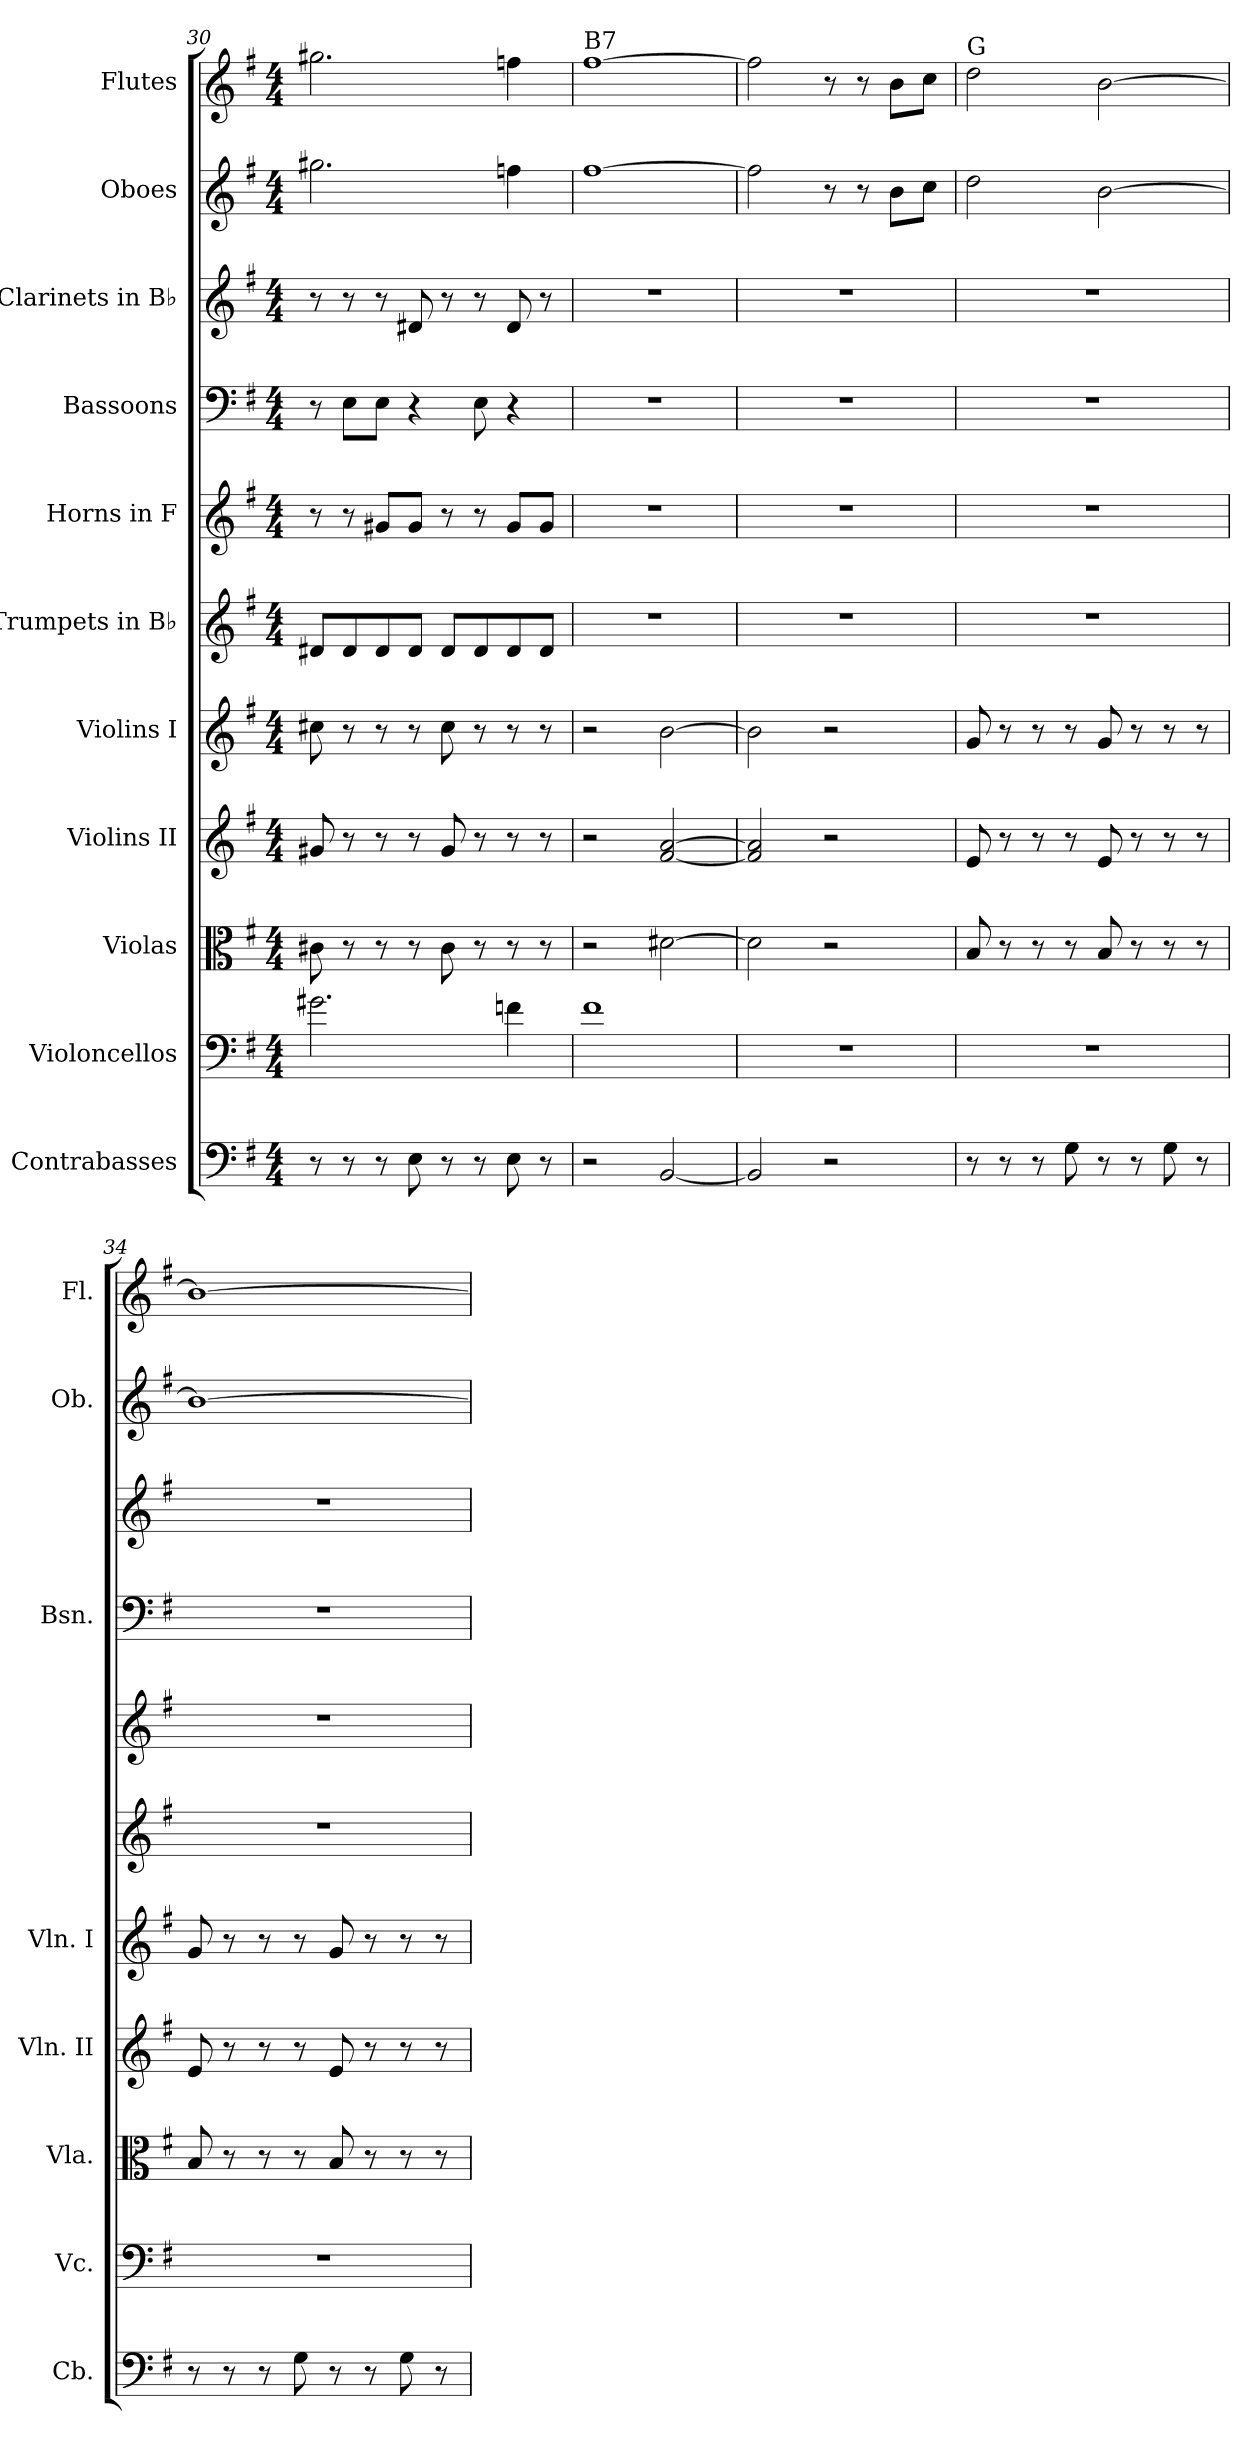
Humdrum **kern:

**kern	**kern	**kern	**kern	**kern	**kern	**kern	**kern	**kern	**kern	**kern
*part11	*part10	*part9	*part8	*part7	*part6	*part5	*part4	*part3	*part2	*part1
*staff11	*staff10	*staff9	*staff8	*staff7	*staff6	*staff5	*staff4	*staff3	*staff2	*staff1
*I"Contrabasses	*I"Violoncellos	*I"Violas	*I"Violins II	*I"Violins I	*I"Trumpets in B♭	*I"Horns in F	*I"Bassoons	*I"Clarinets in B♭	*I"Oboes	*I"Flutes
*I'Cb.	*I'Vc.	*I'Vla.	*I'Vln. II	*I'Vln. I	*	*	*I'Bsn.	*	*I'Ob.	*I'Fl.
*clefF4	*clefF4	*clefC3	*clefG2	*clefG2	*clefG2	*clefG2	*clefF4	*clefG2	*clefG2	*clefG2
*ITrd7c12	*	*	*	*	*ITrd1c2	*ITrd4c7	*	*ITrd1c2	*	*
*k[f#]	*k[f#]	*k[f#]	*k[f#]	*k[f#]	*k[b-]	*k[]	*k[f#]	*k[b-]	*k[f#]	*k[f#]
*M4/4	*M4/4	*M4/4	*M4/4	*M4/4	*M4/4	*M4/4	*M4/4	*M4/4	*M4/4	*M4/4
=30	=30	=30	=30	=30	=30	=30	=30	=30	=30	=30
8r	2.g#X\	8c#X\	8g#X/	8cc#X\	8c#X/L	8r	8r	8r	2.gg#X\	2.gg#X\
8r	.	8r	8r	8r	8c#/	8r	8E\L	8r	.	.
8r	.	8r	8r	8r	8c#/	8c#X/L	8E\J	8r	.	.
8EE\	.	8r	8r	8r	8c#/J	8c#/J	4r	8c#X/	.	.
8r	.	8c#\	8g#/	8cc#\	8c#/L	8r	.	8r	.	.
8r	.	8r	8r	8r	8c#/	8r	8E\	8r	.	.
8EE\	4fn\	8r	8r	8r	8c#/	8c#/L	4r	8c#/	4ffn\	4ffn\
8r	.	8r	8r	8r	8c#/J	8c#/J	.	8r	.	.
=31	=31	=31	=31	=31	=31	=31	=31	=31	=31	=31
!	!	!	!	!	!	!	!	!	!	!LO:TX:a:t=B7
2r	1f#	2r	2r	2r	1r	1r	1r	1r	[1ff#	[1ff#
[2BBB/	.	[2d#X\	[2f#/ [2a/	[2b\	.	.	.	.	.	.
=32	=32	=32	=32	=32	=32	=32	=32	=32	=32	=32
2BBB/]	1r	2d#\]	2f#/] 2a/]	2b\]	1r	1r	1r	1r	2ff#\]	2ff#\]
2r	.	2r	2r	2r	.	.	.	.	8r	8r
.	.	.	.	.	.	.	.	.	8r	8r
.	.	.	.	.	.	.	.	.	8b\L	8b\L
.	.	.	.	.	.	.	.	.	8cc\J	8cc\J
!!LO:PB:g=z
=33	=33	=33	=33	=33	=33	=33	=33	=33	=33	=33
!	!	!	!	!	!	!	!	!	!	!LO:TX:a:t=G
8r	1r	8B/	8e/	8g/	1r	1r	1r	1r	2dd\	2dd\
8r	.	8r	8r	8r	.	.	.	.	.	.
8r	.	8r	8r	8r	.	.	.	.	.	.
8GG\	.	8r	8r	8r	.	.	.	.	.	.
8r	.	8B/	8e/	8g/	.	.	.	.	[2b\	[2b\
8r	.	8r	8r	8r	.	.	.	.	.	.
8GG\	.	8r	8r	8r	.	.	.	.	.	.
8r	.	8r	8r	8r	.	.	.	.	.	.
=34	=34	=34	=34	=34	=34	=34	=34	=34	=34	=34
8r	1r	8B/	8e/	8g/	1r	1r	1r	1r	1b_	1b_
8r	.	8r	8r	8r	.	.	.	.	.	.
8r	.	8r	8r	8r	.	.	.	.	.	.
8GG\	.	8r	8r	8r	.	.	.	.	.	.
8r	.	8B/	8e/	8g/	.	.	.	.	.	.
8r	.	8r	8r	8r	.	.	.	.	.	.
8GG\	.	8r	8r	8r	.	.	.	.	.	.
8r	.	8r	8r	8r	.	.	.	.	.	.
=	=	=	=	=	=	=	=	=	=	=
*-	*-	*-	*-	*-	*-	*-	*-	*-	*-	*-
